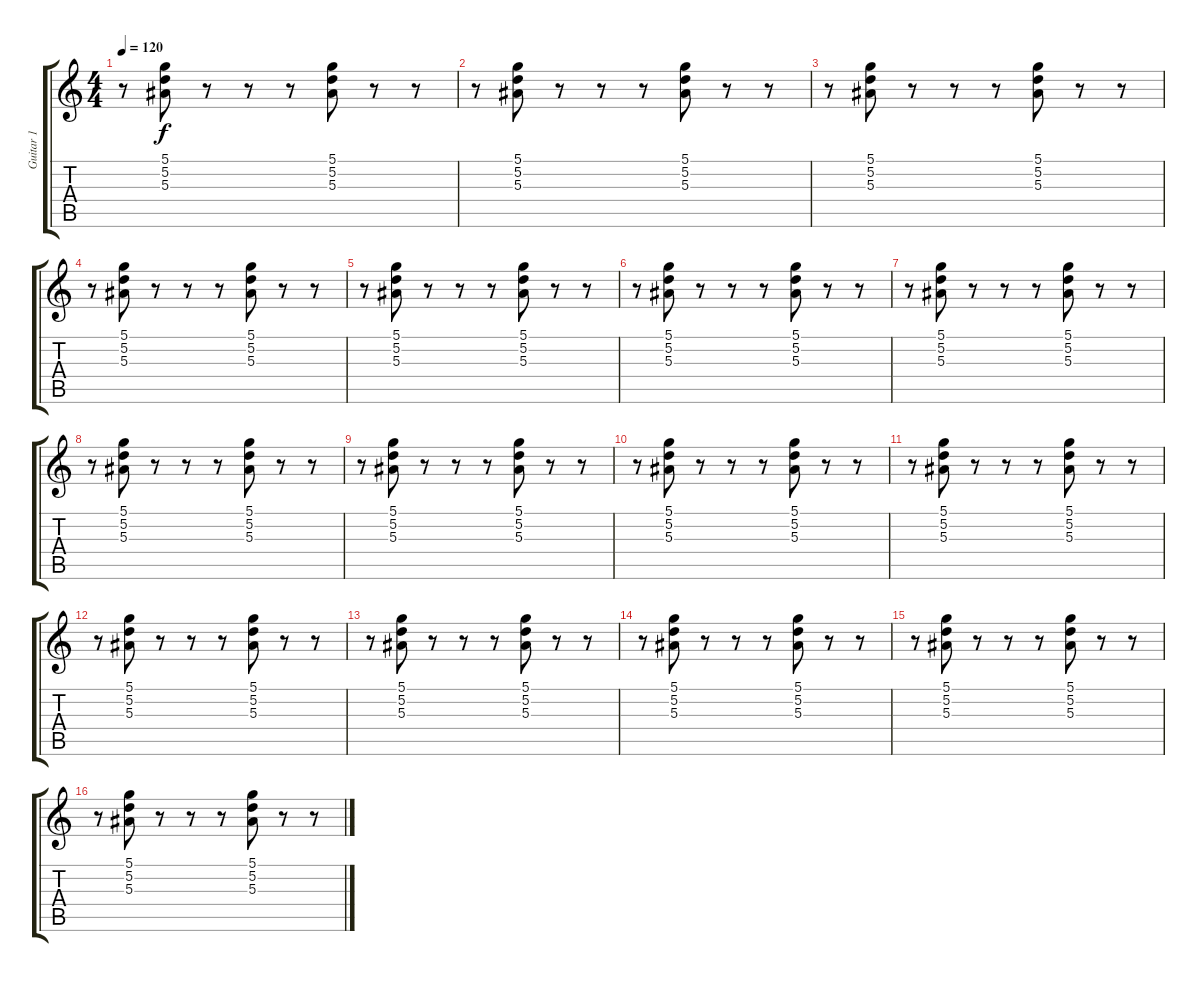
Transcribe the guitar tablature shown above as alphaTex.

\track ("Guitar 1" "Guitar 1") {instrument distortionguitar}
\staff {score tabs}
\tuning (D4 A3 F3 C3 G2 C2) {hide}
\ts (4 4)
\tempo 120
\clef g2
\ks c
r.8{dy f} (5.1 5.2 5.3).8 r.8 r.8 r.8 (5.1 5.2 5.3).8 r.8 r.8 |
r.8 (5.1 5.2 5.3).8 r.8 r.8 r.8 (5.1 5.2 5.3).8 r.8 r.8 |
r.8 (5.1 5.2 5.3).8 r.8 r.8 r.8 (5.1 5.2 5.3).8 r.8 r.8 |
r.8 (5.1 5.2 5.3).8 r.8 r.8 r.8 (5.1 5.2 5.3).8 r.8 r.8 |
r.8 (5.1 5.2 5.3).8 r.8 r.8 r.8 (5.1 5.2 5.3).8 r.8 r.8 |
r.8 (5.1 5.2 5.3).8 r.8 r.8 r.8 (5.1 5.2 5.3).8 r.8 r.8 |
r.8 (5.1 5.2 5.3).8 r.8 r.8 r.8 (5.1 5.2 5.3).8 r.8 r.8 |
r.8 (5.1 5.2 5.3).8 r.8 r.8 r.8 (5.1 5.2 5.3).8 r.8 r.8 |
r.8 (5.1 5.2 5.3).8 r.8 r.8 r.8 (5.1 5.2 5.3).8 r.8 r.8 |
r.8 (5.1 5.2 5.3).8 r.8 r.8 r.8 (5.1 5.2 5.3).8 r.8 r.8 |
r.8 (5.1 5.2 5.3).8 r.8 r.8 r.8 (5.1 5.2 5.3).8 r.8 r.8 |
r.8 (5.1 5.2 5.3).8 r.8 r.8 r.8 (5.1 5.2 5.3).8 r.8 r.8 |
r.8 (5.1 5.2 5.3).8 r.8 r.8 r.8 (5.1 5.2 5.3).8 r.8 r.8 |
r.8 (5.1 5.2 5.3).8 r.8 r.8 r.8 (5.1 5.2 5.3).8 r.8 r.8 |
r.8 (5.1 5.2 5.3).8 r.8 r.8 r.8 (5.1 5.2 5.3).8 r.8 r.8 |
r.8 (5.1 5.2 5.3).8 r.8 r.8 r.8 (5.1 5.2 5.3).8 r.8 r.8
